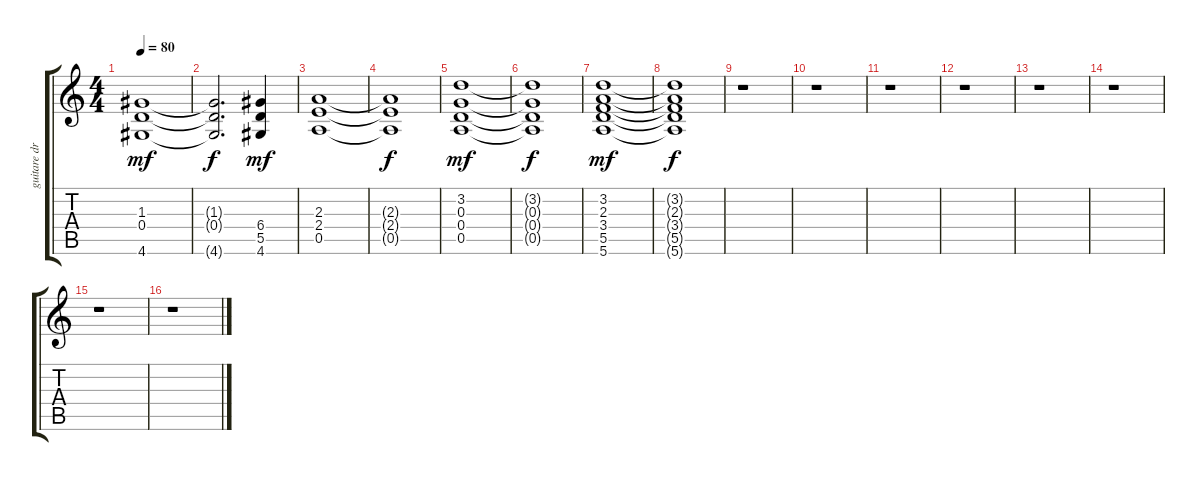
\track ("guitare drop D" "guitare dr") {instrument distortionguitar}
\staff {score tabs}
\tuning (E4 B3 G3 D3 A2 E2) {hide}
\ts (4 4)
\tempo 80
\clef g2
\ks c
(1.3 0.4 4.6).1{dy mf} |
(1.3{t} 0.4{t} 4.6{t}).2{d dy f} (6.4 5.5 4.6).4{dy mf} |
(2.3 2.4 0.5).1 |
(2.3{t} 2.4{t} 0.5{t}).1{dy f} |
(3.2 0.3 0.4 0.5).1{dy mf} |
(3.2{t} 0.3{t} 0.4{t} 0.5{t}).1{dy f} |
(3.2 2.3 3.4 5.5 5.6).1{dy mf} |
(3.2{t} 2.3{t} 3.4{t} 5.5{t} 5.6{t}).1{dy f} |
r.1 |
r.1 |
r.1 |
r.1 |
r.1 |
r.1 |
r.1 |
r.1
